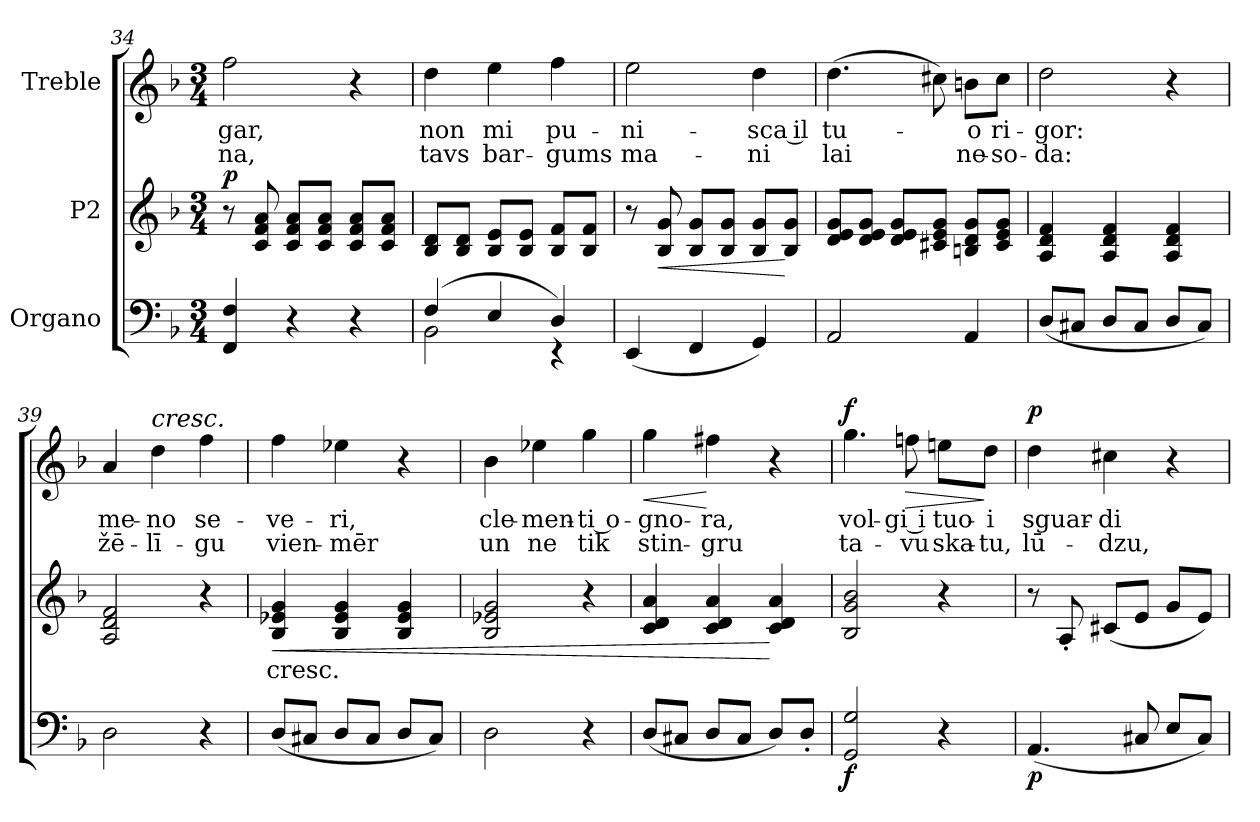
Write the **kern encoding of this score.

**kern	**dynam	**kern	**text	**dynam	**kern	**text	**text	**dynam
*part3	*part3	*part2	*part2	*part2	*part1	*part1	*part1	*part1
*staff3	*staff3	*staff2	*staff2	*staff2	*staff1	*staff1	*staff1	*staff1
*I"Organo	*	*I"P2	*	*	*I"Treble	*	*	*
!!LO:LB:g=z
*clefF4	*	*clefG2	*	*	*clefG2	*	*	*
*k[b-]	*	*k[b-]	*	*	*k[b-]	*	*	*
*d:	*	*d:	*	*	*d:	*	*	*
*M3/4	*	*M3/4	*	*	*M3/4	*	*	*
=34	=34	=34	=34	=34	=34	=34	=34	=34
!	!	!	!	!	!	!LO:LY:b:color=#000000	!LO:LY:b:color=#000000	!
4FFi/ 4Fi	.	8r	.	p	2ffi\	gar,	-na,	.
.	.	8ci/ 8fi 8ai	.	.	.	.	.	.
4r	.	8ci/ 8fi/ 8ai/L	.	.	.	.	.	.
.	.	8ci/ 8fi/ 8ai/J	.	.	.	.	.	.
4r	.	8ci/ 8fi/ 8ai/L	.	.	4r	.	.	.
.	.	8ci/ 8fi/ 8ai/J	.	.	.	.	.	.
=35	=35	=35	=35	=35	=35	=35	=35	=35
*^	*	*	*	*	*	*	*	*
!	!	!	!	!	!	!	!LO:LY:b:color=#000000	!LO:LY:b:color=#000000	!
(4Fi/	2BB-i\	.	8B-i/ 8di/L	.	.	4ddi\	non	tavs	.
.	.	.	8B-i/ 8di/J	.	.	.	.	.	.
!	!	!	!	!	!	!	!LO:LY:b:color=#000000	!LO:LY:b:color=#000000	!
4Ei/	.	.	8B-i/ 8ei/L	.	.	4eei\	-mi	bar-	.
.	.	.	8B-i/ 8ei/J	.	.	.	.	.	.
!	!	!	!	!	!	!	!LO:LY:b:color=#000000	!LO:LY:b:color=#000000	!
4Di/)	4r	.	8B-i/ 8fi/L	.	.	4ffi\	pu-	gums	.
.	.	.	8B-i/ 8fi/J	.	.	.	.	.	.
*v	*v	*	*	*	*	*	*	*	*
=36	=36	=36	=36	=36	=36	=36	=36	=36
!	!	!	!	!	!	!LO:LY:b:color=#000000	!LO:LY:b:color=#000000	!
(4EEi/	.	8r	.	.	2eei\	-ni-	-ma-	.
!	!	!	!	!LO:HP:b	!	!	!	!
.	.	8B-i/ 8gi	.	<	.	.	.	.
4FFi/	.	8B-i/ 8gi/L	.	.	.	.	.	.
.	.	8B-i/ 8gi/J	.	.	.	.	.	.
!	!	!	!	!	!	!LO:LY:b:color=#000000	!LO:LY:b:color=#000000	!
4GGi/)	.	8B-i/ 8gi/L	.	.	4ddi\	-sca il	ni	.
.	.	8B-i/ 8gi/J	.	[	.	.	.	.
=37	=37	=37	=37	=37	=37	=37	=37	=37
!	!	!	!	!	!	!LO:LY:b:color=#000000	!LO:LY:b:color=#000000	!
2AAi/	.	8di/ 8ei/ 8gi/L	.	.	(4.ddi\	tu-	lai	.
.	.	8di/ 8ei/ 8gi/J	.	.	.	.	.	.
.	.	8di/ 8ei/ 8gi/L	.	.	.	.	.	.
.	.	8c#Xi/ 8ei/ 8gi/J	.	.	8cc#Xi\)	.	.	.
!	!	!	!	!	!	!LO:LY:b:color=#000000	!LO:LY:b:color=#000000	!
4AAi/	.	8Bni/ 8di/ 8gi/L	.	.	8bni\L	-o	-ne-	.
!	!	!	!	!	!	!LO:LY:b:color=#000000	!LO:LY:b:color=#000000	!
.	.	8c#i/ 8ei/ 8gi/J	.	.	8cc#i\J	-ri-	so-	.
=38	=38	=38	=38	=38	=38	=38	=38	=38
!	!	!	!	!	!	!LO:LY:b:color=#000000	!LO:LY:b:color=#000000	!
(8Di/L	.	4Ai/ 4di 4fi	.	.	2ddi\	gor:	-da:	.
8C#Xi/J	.	.	.	.	.	.	.	.
8Di/L	.	4Ai/ 4di 4fi	.	.	.	.	.	.
8C#i/J	.	.	.	.	.	.	.	.
8Di/L	.	4Ai/ 4di 4fi	.	.	4r	.	.	.
8C#i/J)	.	.	.	.	.	.	.	.
!!LO:LB:g=z
=39	=39	=39	=39	=39	=39	=39	=39	=39
!	!	!	!	!	!	!LO:LY:b:color=#000000	!LO:LY:b:color=#000000	!
2Di\	.	2Ai/ 2di 2fi	.	.	4ai/	-me-	žē-	.
!	!	!	!	!	!LO:TX:a:i:t=cresc.	!	!	!
!	!	!	!	!	!	!LO:LY:b:color=#000000	!LO:LY:b:color=#000000	!
.	.	.	.	.	4ddi\	-no	-lī-	.
!	!	!	!	!	!	!LO:LY:b:color=#000000	!LO:LY:b:color=#000000	!
4r	.	4r	.	.	4ffi\	se-	gu	.
=40	=40	=40	=40	=40	=40	=40	=40	=40
!	!	!	!LO:LY:b:color=#000000	!LO:HP:b	!	!	!	!
!	!	!	!	!	!	!LO:LY:b:color=#000000	!LO:LY:b:color=#000000	!
(8Di/L	.	4B-i/ 4e-Xi 4gi	cresc.	<	4ffi\	-ve-	-vien-	.
8C#Xi/J	.	.	.	.	.	.	.	.
!	!	!	!	!	!	!LO:LY:b:color=#000000	!LO:LY:b:color=#000000	!
8Di/L	.	4B-i/ 4e-i 4gi	.	.	4ee-Xi\	ri,	-mēr	.
8C#i/J	.	.	.	.	.	.	.	.
8Di/L	.	4B-i/ 4e-i 4gi	.	.	4r	.	.	.
8C#i/J)	.	.	.	.	.	.	.	.
=41	=41	=41	=41	=41	=41	=41	=41	=41
!	!	!	!	!	!	!LO:LY:b:color=#000000	!LO:LY:b:color=#000000	!
2Di\	.	2B-i/ 2e-Xi 2gi	.	.	4b-i\	cle-	un	.
!	!	!	!	!	!	!LO:LY:b:color=#000000	!LO:LY:b:color=#000000	!
.	.	.	.	.	4ee-Xi\	men-	-ne	.
!	!	!	!	!	!	!LO:LY:b:color=#000000	!LO:LY:b:color=#000000	!
4r	.	4r	.	.	4ggi\	ti o-	-tik	.
=42	=42	=42	=42	=42	=42	=42	=42	=42
!	!	!	!	!	!	!LO:LY:b:color=#000000	!LO:LY:b:color=#000000	!LO:HP:b
(8Di/L	.	4ci/ 4di 4ai	.	.	4ggi\	-gno-	-stin-	<
8C#Xi/J	.	.	.	.	.	.	.	.
!	!	!	!	!	!	!LO:LY:b:color=#000000	!LO:LY:b:color=#000000	!
8Di/L	.	4ci/ 4di 4ai	.	.	4ff#Xi\	ra,	-gru	[
8C#i/J	.	.	.	.	.	.	.	.
8Di/L)	.	4ci/ 4di 4ai	.	[	4r	.	.	.
8D'i/J	.	.	.	.	.	.	.	.
=43	=43	=43	=43	=43	=43	=43	=43	=43
!	!	!	!	!	!	!LO:LY:b:color=#000000	!LO:LY:b:color=#000000	!
2GGi/ 2Gi	f	2B-i/ 2gi 2b-i	.	.	4.ggi\	-vol-	ta-	f
!	!	!	!	!	!	!LO:LY:b:color=#000000	!LO:LY:b:color=#000000	!LO:HP:b
.	.	.	.	.	8ffni\	gi i	-vu	>
!	!	!	!	!	!	!LO:LY:b:color=#000000	!LO:LY:b:color=#000000	!
4r	.	4r	.	.	8eeni\L	-tuo-	ska-	.
!	!	!	!	!	!	!LO:LY:b:color=#000000	!LO:LY:b:color=#000000	!
.	.	.	.	.	8ddi\J	i	-tu,	]
!!LO:LB:g=z
=44	=44	=44	=44	=44	=44	=44	=44	=44
!	!	!	!	!	!	!LO:LY:b:color=#000000	!LO:LY:b:color=#000000	!
(4.AAi/	p	8r	.	.	4ddi\	-sguar-	lū-	p
.	.	8A'i/	.	.	.	.	.	.
!	!	!	!	!	!	!LO:LY:b:color=#000000	!LO:LY:b:color=#000000	!
.	.	(8c#Xi/L	.	.	4cc#Xi\	di	-dzu,	.
8C#Xi/	.	8ei/J	.	.	.	.	.	.
8Ei/L	.	8gi/L	.	.	4r	.	.	.
8C#i/J)	.	8ei/J)	.	.	.	.	.	.
=	=	=	=	=	=	=	=	=
*-	*-	*-	*-	*-	*-	*-	*-	*-
